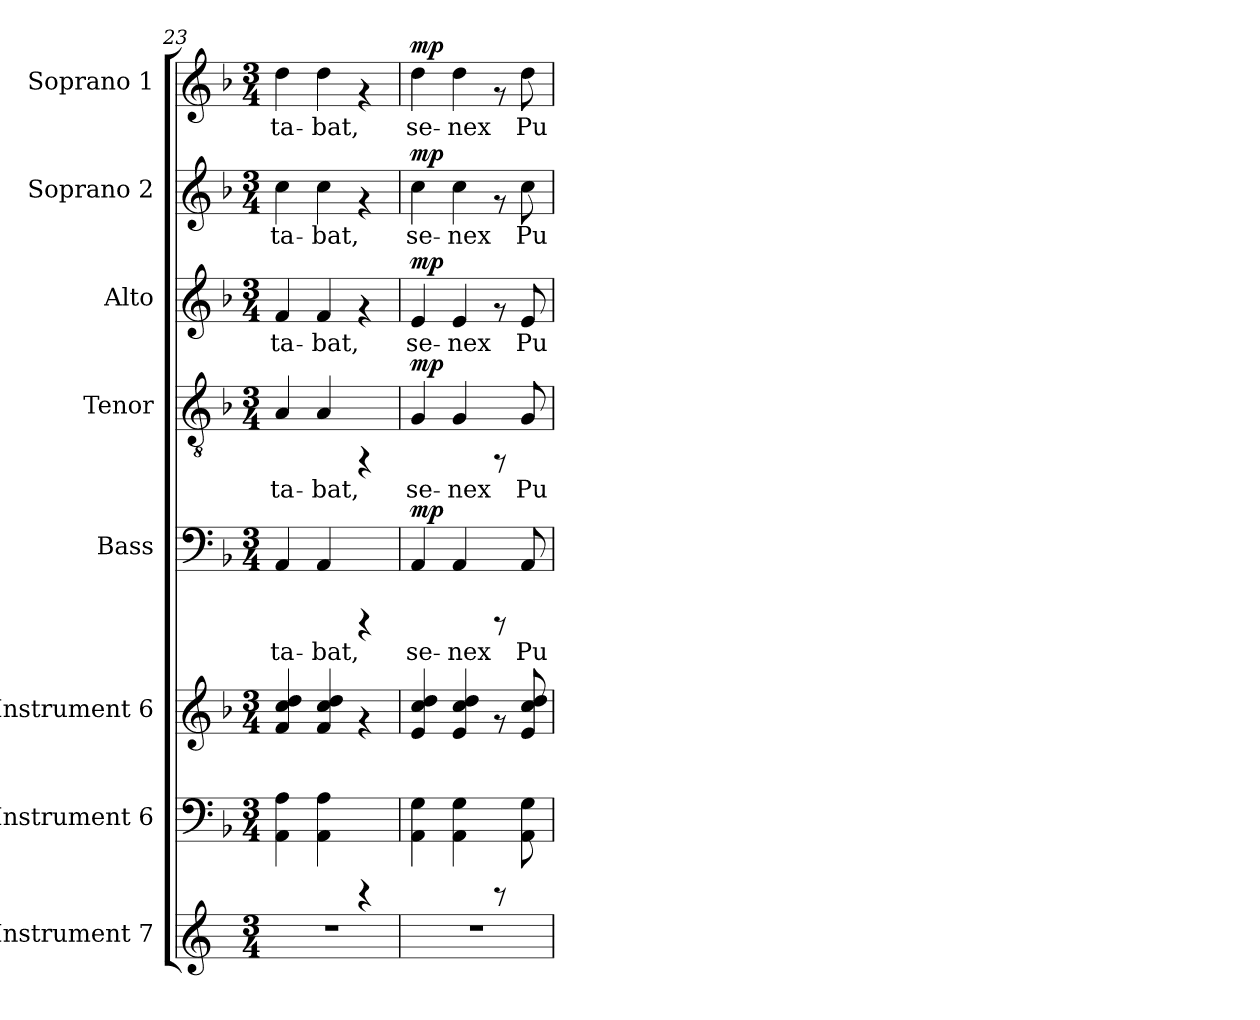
**kern	**kern	**kern	**kern	**text	**dynam	**kern	**text	**dynam	**kern	**text	**dynam	**kern	**text	**dynam	**kern	**text	**dynam
*part8	*part7	*part6	*part5	*part5	*part5	*part4	*part4	*part4	*part3	*part3	*part3	*part2	*part2	*part2	*part1	*part1	*part1
*staff8	*staff7	*staff6	*staff5	*staff5	*staff5	*staff4	*staff4	*staff4	*staff3	*staff3	*staff3	*staff2	*staff2	*staff2	*staff1	*staff1	*staff1
*I"Instrument 7	*I"Instrument 6	*I"Instrument 6	*I"Bass	*	*	*I"Tenor	*	*	*I"Alto	*	*	*I"Soprano 2	*	*	*I"Soprano 1	*	*
*	*	*	*I'B	*	*	*I'T	*	*	*I'A	*	*	*I'S2	*	*	*I'S1	*	*
*clefG2	*clefF4	*clefG2	*clefF4	*	*	*clefGv2	*	*	*clefG2	*	*	*clefG2	*	*	*clefG2	*	*
*k[]	*k[b-]	*k[b-]	*k[b-]	*	*	*k[b-]	*	*	*k[b-]	*	*	*k[b-]	*	*	*k[b-]	*	*
*C:	*F:	*F:	*F:	*	*	*F:	*	*	*F:	*	*	*F:	*	*	*F:	*	*
*M3/4	*M3/4	*M3/4	*M3/4	*	*	*M3/4	*	*	*M3/4	*	*	*M3/4	*	*	*M3/4	*	*
=23	=23	=23	=23	=23	=23	=23	=23	=23	=23	=23	=23	=23	=23	=23	=23	=23	=23
!	!	!	!	!LO:LY:b	!	!	!LO:LY:b	!	!	!LO:LY:b	!	!	!LO:LY:b	!	!	!LO:LY:b	!
2.r	4A\ 4AA\	4cc/ 4f/ 4dd/	4AA/	-ta-	.	4A/	-ta-	.	4f/	-ta-	.	4cc\	-ta-	.	4dd\	-ta-	.
!	!	!	!	!LO:LY:b	!	!	!LO:LY:b	!	!	!LO:LY:b	!	!	!LO:LY:b	!	!	!LO:LY:b	!
.	4A\ 4AA\	4cc/ 4f/ 4dd/	4AA/	-bat,	.	4A/	-bat,	.	4f/	-bat,	.	4cc\	-bat,	.	4dd\	-bat,	.
.	4rCCC	4rf	4rCCC	.	.	4rFF	.	.	4rf	.	.	4rf	.	.	4rf	.	.
=24	=24	=24	=24	=24	=24	=24	=24	=24	=24	=24	=24	=24	=24	=24	=24	=24	=24
!	!	!	!	!LO:LY:b	!LO:DY:a	!	!LO:LY:b	!LO:DY:a	!	!LO:LY:b	!LO:DY:a	!	!LO:LY:b	!LO:DY:a	!	!LO:LY:b	!LO:DY:a
2.r	4AA\ 4G\	4cc/ 4e/ 4dd/	4AA/	se-	mp	4G/	se-	mp	4e/	se-	mp	4cc\	se-	mp	4dd\	se-	mp
!	!	!	!	!LO:LY:b	!	!	!LO:LY:b	!	!	!LO:LY:b	!	!	!LO:LY:b	!	!	!LO:LY:b	!
.	4G\ 4AA\	4cc/ 4e/ 4dd/	4AA/	-nex	.	4G/	-nex	.	4e/	-nex	.	4cc\	-nex	.	4dd\	-nex	.
.	8rCCC	8rf	8rCCC	.	.	8rFF	.	.	8rf	.	.	8rf	.	.	8rf	.	.
!	!	!	!	!LO:LY:b	!	!	!LO:LY:b	!	!	!LO:LY:b	!	!	!LO:LY:b	!	!	!LO:LY:b	!
.	8G\ 8AA\	8cc/ 8e/ 8dd/	8AA/	Pu-	.	8G/	Pu-	.	8e/	Pu-	.	8cc\	Pu-	.	8dd\	Pu-	.
=	=	=	=	=	=	=	=	=	=	=	=	=	=	=	=	=	=
*-	*-	*-	*-	*-	*-	*-	*-	*-	*-	*-	*-	*-	*-	*-	*-	*-	*-
